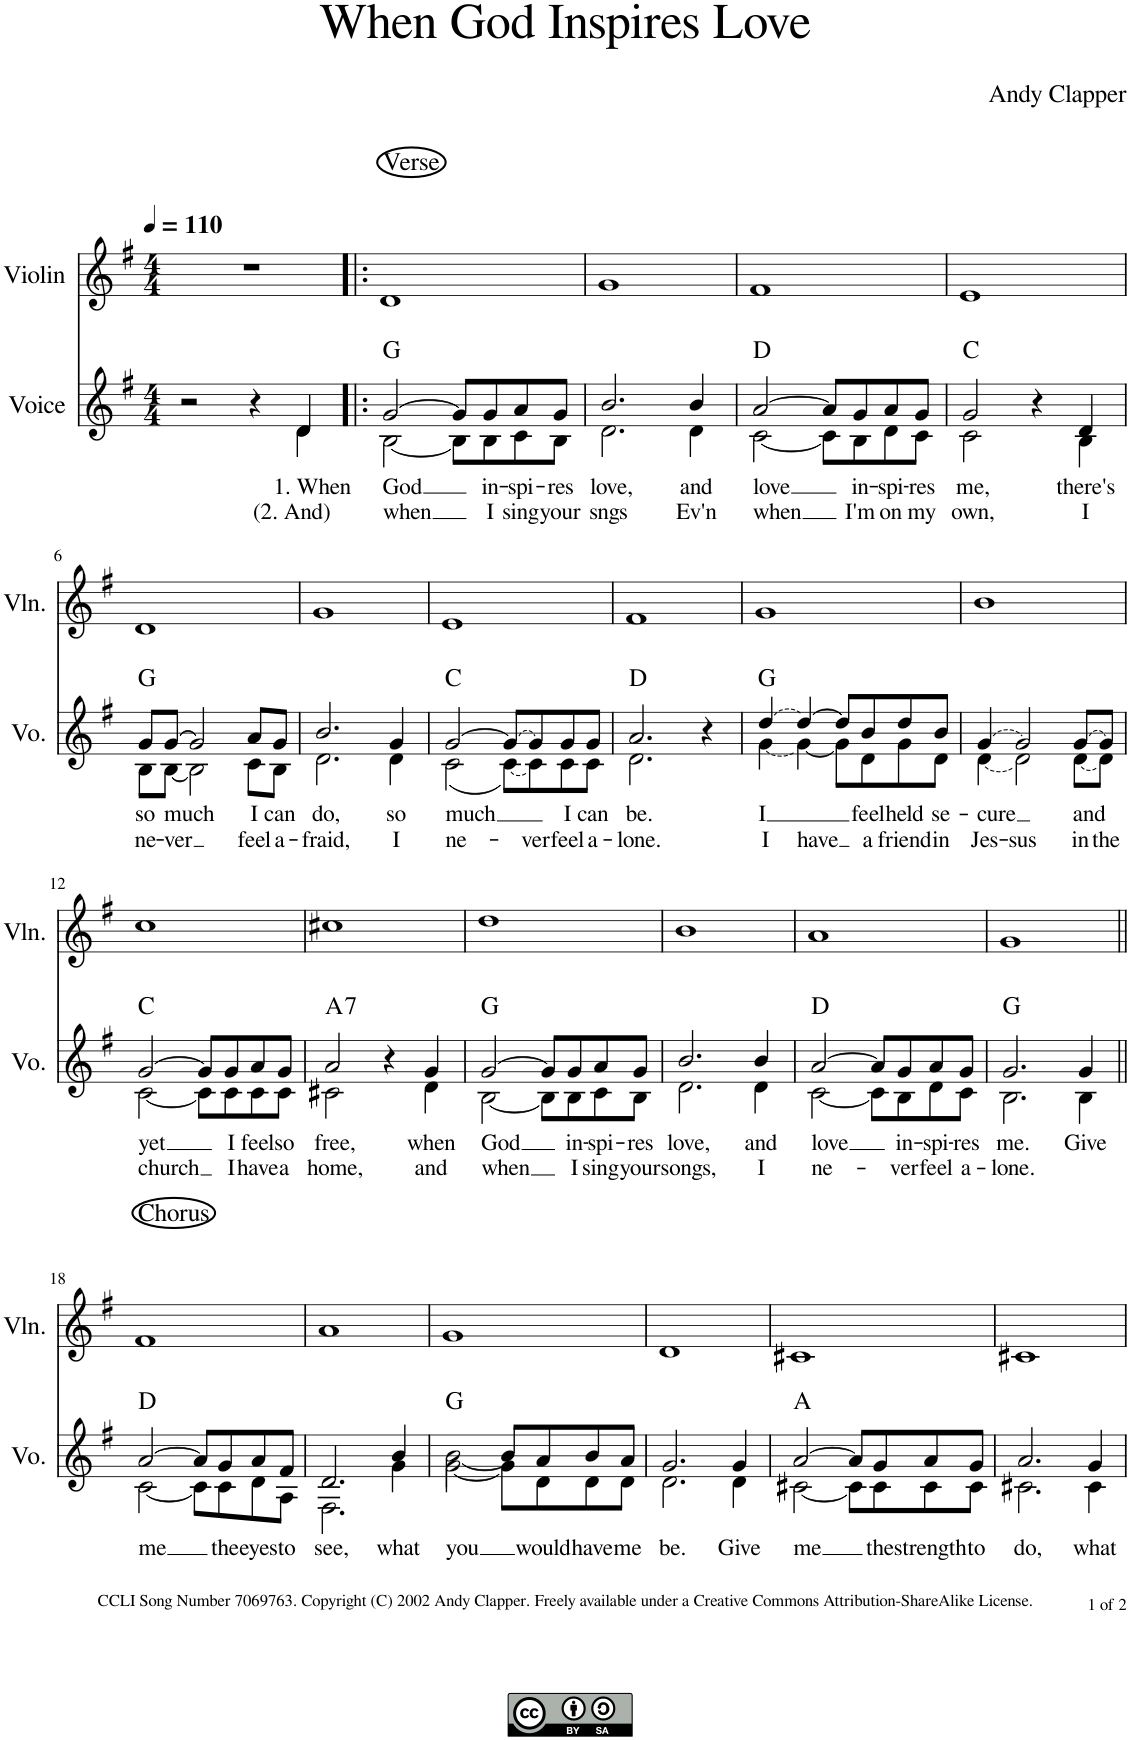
**kern	**text	**text	**harte	**kern
*part2	*part2	*part2	*part2	*part1
*staff2	*staff2	*staff2	*	*staff1
*I"Voice	*	*	*	*I"Violin
*I'Vo.	*	*	*	*I'Vln.
*clefG2	*	*	*	*clefG2
*k[f#]	*	*	*	*k[f#]
*M4/4	*	*	*	*M4/4
*MM110	*	*	*	*MM110
=1	=1	=1	=1	=1
*^	*	*	*	*
2r	2.ryy	.	.	.	1r
4r	.	.	.	.	.
!	!	!LO:LY:b	!LO:LY:b	!	!
4d\	4d/	1. When	(2. And)	.	.
=2!|:	=2!|:	=2!|:	=2!|:	=2!|:	=2!|:
!	!	!	!	!	!LO:TX:a:t=Verse
!	!	!LO:LY:b	!LO:LY:b	!	!
[2g/	[2B\	God	when	G:maj	1d
8g/L]	8B\L]	.	.	.	.
!	!	!LO:LY:b	!LO:LY:b	!	!
8g/	8B\	in-	I	.	.
!	!	!LO:LY:b	!LO:LY:b	!	!
8a/	8c\	-spi-	sing	.	.
!	!	!LO:LY:b	!LO:LY:b	!	!
8g/J	8B\J	-res	your	.	.
=3	=3	=3	=3	=3	=3
!	!	!LO:LY:b	!LO:LY:b	!	!
2.b/	2.d\	love,	sngs	.	1g
!	!	!LO:LY:b	!LO:LY:b	!	!
4b/	4d\	and	Ev'n	.	.
=4	=4	=4	=4	=4	=4
!	!	!LO:LY:b	!LO:LY:b	!	!
[2a/	[2c\	love	when	D:maj	1f#
8a/L]	8c\L]	.	.	.	.
!	!	!LO:LY:b	!LO:LY:b	!	!
8g/	8B\	in-	I'm	.	.
!	!	!LO:LY:b	!LO:LY:b	!	!
8a/	8d\	-spi-	on	.	.
!	!	!LO:LY:b	!LO:LY:b	!	!
8g/J	8c\J	-res	my	.	.
=5	=5	=5	=5	=5	=5
!	!	!LO:LY:b	!LO:LY:b	!	!
2g/	2c\	me,	own,	C:maj	1e
4r	4ryy	.	.	.	.
!	!	!LO:LY:b	!LO:LY:b	!	!
4d/	4B\	there's	I	.	.
!!LO:LB:g=z
=6	=6	=6	=6	=6	=6
!	!	!LO:LY:b	!LO:LY:b	!	!
8g/L	8B\L	so	ne-	G:maj	1d
!	!	!LO:LY:b	!LO:LY:b	!	!
[8g/J	[8B\J	much	-ver	.	.
2g/]	2B\]	.	.	.	.
!	!	!LO:LY:b	!LO:LY:b	!	!
8a/L	8c\L	I	feel	.	.
!	!	!LO:LY:b	!LO:LY:b	!	!
8g/J	8B\J	can	a-	.	.
=7	=7	=7	=7	=7	=7
!	!	!LO:LY:b	!LO:LY:b	!	!
2.b/	2.d\	do,	-fraid,	.	1g
!	!	!LO:LY:b	!LO:LY:b	!	!
4g/	4d\	so	I	.	.
=8	=8	=8	=8	=8	=8
!	!	!LO:LY:b	!LO:LY:b	!	!
[2g/	(2c\	much	ne-	C:maj	1e
!	!LO:T:dash	!	!	!	!
8g/L_	[8c\L)	.	.	.	.
!	!	!	!LO:LY:b	!	!
8g/]	8c\]	.	-ver	.	.
!	!	!LO:LY:b	!LO:LY:b	!	!
8g/	8c\	I	feel	.	.
!	!	!LO:LY:b	!LO:LY:b	!	!
8g/J	8c\J	can	a-	.	.
=9	=9	=9	=9	=9	=9
!	!	!LO:LY:b	!LO:LY:b	!	!
2.a/	2.d\	be.	-lone.	D:maj	1f#
4r	4ryy	.	.	.	.
=10	=10	=10	=10	=10	=10
!LO:T:dash	!LO:T:dash	!LO:LY:b	!LO:LY:b	!	!
[4dd/	[4g\	I	I	G:maj	1g
!	!	!	!LO:LY:b	!	!
4dd/_	4g\_	.	have	.	.
8dd/L]	8g\L]	.	.	.	.
!	!	!LO:LY:b	!LO:LY:b	!	!
8b/	8d\	feel	a	.	.
!	!	!LO:LY:b	!LO:LY:b	!	!
8dd/	8g\	held	friend	.	.
!	!	!LO:LY:b	!LO:LY:b	!	!
8b/J	8d\J	se-	in	.	.
=11	=11	=11	=11	=11	=11
!LO:T:dash	!LO:T:dash	!LO:LY:b	!LO:LY:b	!	!
[4g/	[4d\	-cure	Jes-	.	1b
!	!	!	!LO:LY:b	!	!
2g/]	2d\]	.	-sus	.	.
!LO:T:dash	!LO:T:dash	!LO:LY:b	!LO:LY:b	!	!
[8g/L	[8d\L	and	in	.	.
!	!	!	!LO:LY:b	!	!
8g/J]	8d\J]	.	the	.	.
!!LO:LB:g=z
=12	=12	=12	=12	=12	=12
!	!	!LO:LY:b	!LO:LY:b	!	!
[2g/	[2c\	yet	church	C:maj	1cc
8g/L]	8c\L]	.	.	.	.
!	!	!LO:LY:b	!LO:LY:b	!	!
8g/	8c\	I	I	.	.
!	!	!LO:LY:b	!LO:LY:b	!	!
8a/	8c\	feel	have	.	.
!	!	!LO:LY:b	!LO:LY:b	!	!
8g/J	8c\J	so	a	.	.
=13	=13	=13	=13	=13	=13
!	!	!LO:LY:b	!LO:LY:b	!LO:H:kt=7	!
2a/	2c#X\	free,	home,	A:7	1cc#X
4r	4ryy	.	.	.	.
!	!	!LO:LY:b	!LO:LY:b	!	!
4g/	4d\	when	and	.	.
=14	=14	=14	=14	=14	=14
!	!	!LO:LY:b	!LO:LY:b	!	!
[2g/	[2B\	God	when	G:maj	1dd
8g/L]	8B\L]	.	.	.	.
!	!	!LO:LY:b	!LO:LY:b	!	!
8g/	8B\	in-	I	.	.
!	!	!LO:LY:b	!LO:LY:b	!	!
8a/	8c\	-spi-	sing	.	.
!	!	!LO:LY:b	!LO:LY:b	!	!
8g/J	8B\J	-res	your	.	.
=15	=15	=15	=15	=15	=15
!	!	!LO:LY:b	!LO:LY:b	!	!
2.b/	2.d\	love,	songs,	.	1b
!	!	!LO:LY:b	!LO:LY:b	!	!
4b/	4d\	and	I	.	.
=16	=16	=16	=16	=16	=16
!	!	!LO:LY:b	!LO:LY:b	!	!
[2a/	[2c\	love	ne-	D:maj	1a
8a/L]	8c\L]	.	.	.	.
!	!	!LO:LY:b	!LO:LY:b	!	!
8g/	8B\	in-	-ver	.	.
!	!	!LO:LY:b	!LO:LY:b	!	!
8a/	8d\	-spi-	feel	.	.
!	!	!LO:LY:b	!LO:LY:b	!	!
8g/J	8c\J	-res	a-	.	.
=17	=17	=17	=17	=17	=17
!	!	!LO:LY:b	!LO:LY:b	!	!
2.g/	2.B\	me.	-lone.	G:maj	1g
!	!	!LO:LY:b	!	!	!
4g/	4B\	Give	.	.	.
!!LO:LB:g=z
=18||	=18||	=18||	=18||	=18||	=18||
!	!	!	!	!	!LO:TX:a:t=Chorus
!	!	!LO:LY:b	!	!	!
[2a/	[2c\	me	.	D:maj	1f#
8a/L]	8c\L]	.	.	.	.
!	!	!LO:LY:b	!	!	!
8g/	8c\	the	.	.	.
!	!	!LO:LY:b	!	!	!
8a/	8d\	eyes	.	.	.
!	!	!LO:LY:b	!	!	!
8f#/J	8A\J	to	.	.	.
=19	=19	=19	=19	=19	=19
!	!	!LO:LY:b	!	!	!
2.d/	2.F#\	see,	.	.	1a
!	!	!LO:LY:b	!	!	!
4b/	4g\	what	.	.	.
=20	=20	=20	=20	=20	=20
!	!	!LO:LY:b	!	!	!
[2b\	[2g\	you	.	G:maj	1g
8b/L]	8g\L]	.	.	.	.
!	!	!LO:LY:b	!	!	!
8a/	8d\	would	.	.	.
!	!	!LO:LY:b	!	!	!
8b/	8d\	have	.	.	.
!	!	!LO:LY:b	!	!	!
8a/J	8d\J	me	.	.	.
=21	=21	=21	=21	=21	=21
!	!	!LO:LY:b	!	!	!
2.g/	2.d\	be.	.	.	1d
!	!	!LO:LY:b	!	!	!
4g/	4d\	Give	.	.	.
=22	=22	=22	=22	=22	=22
!	!	!LO:LY:b	!	!	!
[2a/	[2c#X\	me	.	A:maj	1c#X
8a/L]	8c#\L]	.	.	.	.
!	!	!LO:LY:b	!	!	!
8g/	8c#\	the	.	.	.
!	!	!LO:LY:b	!	!	!
8a/	8c#\	strength	.	.	.
!	!	!LO:LY:b	!	!	!
8g/J	8c#\J	to	.	.	.
=23	=23	=23	=23	=23	=23
!	!	!LO:LY:b	!	!	!
2.a/	2.c#X\	do,	.	.	1c#X
!	!	!LO:LY:b	!	!	!
4g/	4c#\	what	.	.	.
*v	*v	*	*	*	*
=	=	=	=	=
*-	*-	*-	*-	*-
